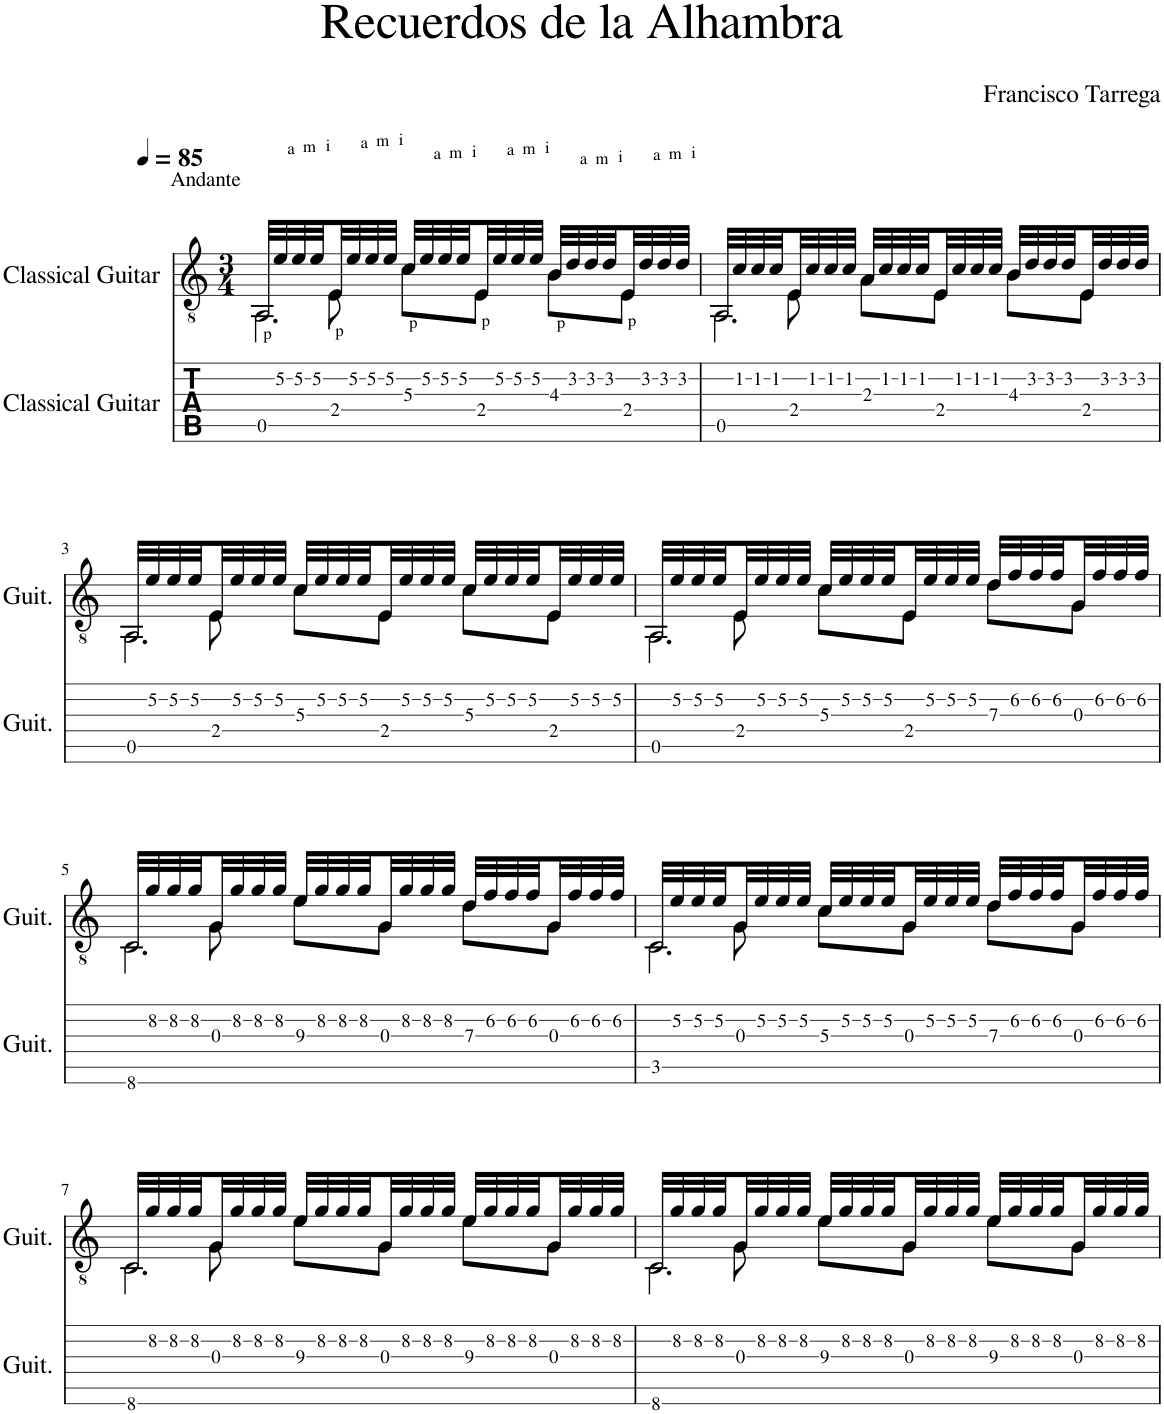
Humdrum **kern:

**kern	**kern
*part2	*part1
*staff2	*staff1
*I"Classical Guitar	*I"Classical Guitar
*I'Guit.	*I'Guit.
*stria6	*
*	*clefGv2
*k[]	*k[]
*M3/4	*M3/4
*MM85	*MM85
=1	=1
!	!LO:TX:a:t=Andante
!LO:N:head=open	!LO:N:head=open
*^	*^
*	*^	*	*^
32AALLL	8ryy	2.r	32AA/LLL	8ryy	2.AA\
32e	.	.	32e/	.	.
32e	.	.	32e/	.	.
32eJJ	.	.	32e/	.	.
32ELL	8r	.	32E/	8E\	.
32e	.	.	32e/	.	.
32e	.	.	32e/	.	.
32eJJJ	.	.	32e/JJJ	.	.
32r	8c	.	32c</LLL	8c\L	.
32eLLL	.	.	32e/	.	.
32e	.	.	32e/	.	.
32eJJ	.	.	32e/	.	.
32ELL	8r	.	32E/	8E\J	.
32e	.	.	32e/	.	.
32e	.	.	32e/	.	.
32eJJJ	.	.	32e/JJJ	.	.
32r	8B	.	32B</LLL	8B\L	.
32dLLL	.	.	32d/	.	.
32d	.	.	32d/	.	.
32dJJ	.	.	32d/	.	.
32ELL	8r	.	32E/	8E\J	.
32d	.	.	32d/	.	.
32d	.	.	32d/	.	.
32dJJJ	.	.	32d/JJJ	.	.
=2	=2	=2	=2	=2	=2
!LO:N:head=open	!	!	!LO:N:head=open	!	!
32AALLL	8ryy	2.r	32AA/LLL	8ryy	2.AA\
32c	.	.	32c/	.	.
32c	.	.	32c/	.	.
32cJJ	.	.	32c/	.	.
32ELL	8r	.	32E/	8E\	.
32c	.	.	32c/	.	.
32c	.	.	32c/	.	.
32cJJJ	.	.	32c/JJJ	.	.
32ALLL	8r	.	32A/LLL	8A\L	.
32c	.	.	32c/	.	.
32c	.	.	32c/	.	.
32cJJ	.	.	32c/	.	.
32ELL	8r	.	32E/	8E\J	.
32c	.	.	32c/	.	.
32c	.	.	32c/	.	.
32cJJJ	.	.	32c/JJJ	.	.
32r	8B	.	32B/LLL	8B\L	.
32dLLL	.	.	32d/	.	.
32d	.	.	32d/	.	.
32dJJ	.	.	32d/	.	.
32ELL	8r	.	32E/	8E\J	.
32d	.	.	32d/	.	.
32d	.	.	32d/	.	.
32dJJJ	.	.	32d/JJJ	.	.
!!LO:LB:g=z	!!	!!
=3	=3	=3	=3	=3	=3
!LO:N:head=open	!	!	!LO:N:head=open	!	!
32AALLL	8ryy	2.r	32AA/LLL	8ryy	2.AA\
32e	.	.	32e/	.	.
32e	.	.	32e/	.	.
32eJJ	.	.	32e/	.	.
32ELL	8r	.	32E/	8E\	.
32e	.	.	32e/	.	.
32e	.	.	32e/	.	.
32eJJJ	.	.	32e/JJJ	.	.
32r	8c	.	32c/LLL	8c\L	.
32eLLL	.	.	32e/	.	.
32e	.	.	32e/	.	.
32eJJ	.	.	32e/	.	.
32ELL	8r	.	32E/	8E\J	.
32e	.	.	32e/	.	.
32e	.	.	32e/	.	.
32eJJJ	.	.	32e/JJJ	.	.
32r	8c	.	32c/LLL	8c\L	.
32eLLL	.	.	32e/	.	.
32e	.	.	32e/	.	.
32eJJ	.	.	32e/	.	.
32ELL	8r	.	32E/	8E\J	.
32e	.	.	32e/	.	.
32e	.	.	32e/	.	.
32eJJJ	.	.	32e/JJJ	.	.
=4	=4	=4	=4	=4	=4
!LO:N:head=open	!	!	!LO:N:head=open	!	!
32AALLL	8ryy	2.r	32AA/LLL	8ryy	2.AA\
32e	.	.	32e/	.	.
32e	.	.	32e/	.	.
32eJJ	.	.	32e/	.	.
32ELL	8r	.	32E/	8E\	.
32e	.	.	32e/	.	.
32e	.	.	32e/	.	.
32eJJJ	.	.	32e/JJJ	.	.
32r	8c	.	32c/LLL	8c\L	.
32eLLL	.	.	32e/	.	.
32e	.	.	32e/	.	.
32eJJ	.	.	32e/	.	.
32ELL	8r	.	32E/	8E\J	.
32e	.	.	32e/	.	.
32e	.	.	32e/	.	.
32eJJJ	.	.	32e/JJJ	.	.
32r	8d	.	32d/LLL	8d\L	.
32fLLL	.	.	32f/	.	.
32f	.	.	32f/	.	.
32fJJ	.	.	32f/	.	.
32GLL	8r	.	32G/	8G\J	.
32f	.	.	32f/	.	.
32f	.	.	32f/	.	.
32fJJJ	.	.	32f/JJJ	.	.
!!LO:LB:g=z	!!	!!
=5	=5	=5	=5	=5	=5
!	!	!	!LO:N:head=open	!	!
32r	8ryy	2.C	32C/LLL	8ryy	2.C\
32gLLL	.	.	32g/	.	.
32g	.	.	32g/	.	.
32gJJ	.	.	32g/	.	.
32GLL	8r	.	32G/	8G\	.
32g	.	.	32g/	.	.
32g	.	.	32g/	.	.
32gJJJ	.	.	32g/JJJ	.	.
32r	8e	.	32e/LLL	8e\L	.
32gLLL	.	.	32g/	.	.
32g	.	.	32g/	.	.
32gJJ	.	.	32g/	.	.
32GLL	8r	.	32G/	8G\J	.
32g	.	.	32g/	.	.
32g	.	.	32g/	.	.
32gJJJ	.	.	32g/JJJ	.	.
32r	8d	.	32d/LLL	8d\L	.
32fLLL	.	.	32f/	.	.
32f	.	.	32f/	.	.
32fJJ	.	.	32f/	.	.
32GLL	8r	.	32G/	8G\J	.
32f	.	.	32f/	.	.
32f	.	.	32f/	.	.
32fJJJ	.	.	32f/JJJ	.	.
=6	=6	=6	=6	=6	=6
!LO:N:head=open	!	!	!LO:N:head=open	!	!
32CLLL	8ryy	2.r	32C/LLL	8ryy	2.C\
32e	.	.	32e/	.	.
32e	.	.	32e/	.	.
32eJJ	.	.	32e/	.	.
32GLL	8r	.	32G/	8G\	.
32e	.	.	32e/	.	.
32e	.	.	32e/	.	.
32eJJJ	.	.	32e/JJJ	.	.
32r	8c	.	32c/LLL	8c\L	.
32eLLL	.	.	32e/	.	.
32e	.	.	32e/	.	.
32eJJ	.	.	32e/	.	.
32GLL	8r	.	32G/	8G\J	.
32e	.	.	32e/	.	.
32e	.	.	32e/	.	.
32eJJJ	.	.	32e/JJJ	.	.
32r	8d	.	32d/LLL	8d\L	.
32fLLL	.	.	32f/	.	.
32f	.	.	32f/	.	.
32fJJ	.	.	32f/	.	.
32GLL	8r	.	32G/	8G\J	.
32f	.	.	32f/	.	.
32f	.	.	32f/	.	.
32fJJJ	.	.	32f/JJJ	.	.
!!LO:LB:g=z	!!	!!
=7	=7	=7	=7	=7	=7
!	!	!	!LO:N:head=open	!	!
32r	8ryy	2.C	32C/LLL	8ryy	2.C\
32gLLL	.	.	32g/	.	.
32g	.	.	32g/	.	.
32gJJ	.	.	32g/	.	.
32GLL	8r	.	32G/	8G\	.
32g	.	.	32g/	.	.
32g	.	.	32g/	.	.
32gJJJ	.	.	32g/JJJ	.	.
32r	8e	.	32e/LLL	8e\L	.
32gLLL	.	.	32g/	.	.
32g	.	.	32g/	.	.
32gJJ	.	.	32g/	.	.
32GLL	8r	.	32G/	8G\J	.
32g	.	.	32g/	.	.
32g	.	.	32g/	.	.
32gJJJ	.	.	32g/JJJ	.	.
32r	8e	.	32e/LLL	8e\L	.
32gLLL	.	.	32g/	.	.
32g	.	.	32g/	.	.
32gJJ	.	.	32g/	.	.
32GLL	8r	.	32G/	8G\J	.
32g	.	.	32g/	.	.
32g	.	.	32g/	.	.
32gJJJ	.	.	32g/JJJ	.	.
=8	=8	=8	=8	=8	=8
!	!	!	!LO:N:head=open	!	!
32r	8ryy	2.C	32C/LLL	8ryy	2.C\
32gLLL	.	.	32g/	.	.
32g	.	.	32g/	.	.
32gJJ	.	.	32g/	.	.
32GLL	8r	.	32G/	8G\	.
32g	.	.	32g/	.	.
32g	.	.	32g/	.	.
32gJJJ	.	.	32g/JJJ	.	.
32r	8e	.	32e/LLL	8e\L	.
32gLLL	.	.	32g/	.	.
32g	.	.	32g/	.	.
32gJJ	.	.	32g/	.	.
32GLL	8r	.	32G/	8G\J	.
32g	.	.	32g/	.	.
32g	.	.	32g/	.	.
32gJJJ	.	.	32g/JJJ	.	.
32r	8e	.	32e/LLL	8e\L	.
32gLLL	.	.	32g/	.	.
32g	.	.	32g/	.	.
32gJJ	.	.	32g/	.	.
32GLL	8r	.	32G/	8G\J	.
32g	.	.	32g/	.	.
32g	.	.	32g/	.	.
32gJJJ	.	.	32g/JJJ	.	.
*v	*v	*v	*	*	*
*	*v	*v	*v
=	=
*-	*-
